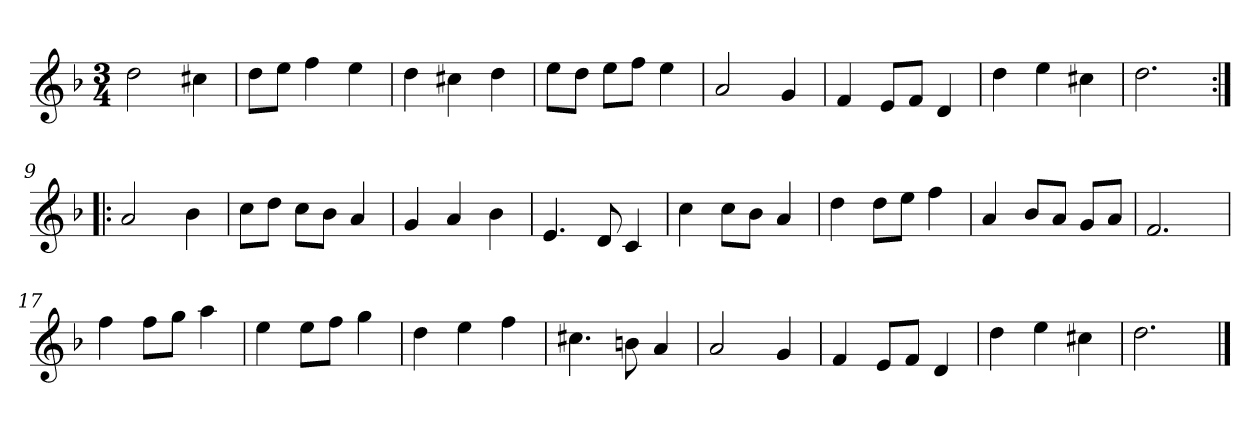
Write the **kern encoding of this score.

**kern
*part1
*staff1
*clefG2
*k[b-]
*d:
*M3/4
*MM120
=1
2dd
4cc#X
=2
8dd\L
8ee\J
4ff
4ee
=3
4dd
4cc#X
4dd
=4
8ee\L
8dd\J
8ee\L
8ff\J
4ee
=5
2a
4g
=6
4f
8e/L
8f/J
4d
=7
4dd
4ee
4cc#X
=8
2.dd
=9:|!|:
2a
4b-
=10
8cc\L
8dd\J
8cc\L
8b-\J
4a
=11
4g
4a
4b-
=12
4.e
8d
4c
=13
4cc
8cc\L
8b-\J
4a
=14
4dd
8dd\L
8ee\J
4ff
=15
4a
8b-/L
8a/J
8g/L
8a/J
=16
2.f
=17
4ff
8ff\L
8gg\J
4aa
=18
4ee
8ee\L
8ff\J
4gg
=19
4dd
4ee
4ff
=20
4.cc#X
8bn
4a
=21
2a
4g
=22
4f
8e/L
8f/J
4d
=23
4dd
4ee
4cc#X
=24
2.dd
==
*-
